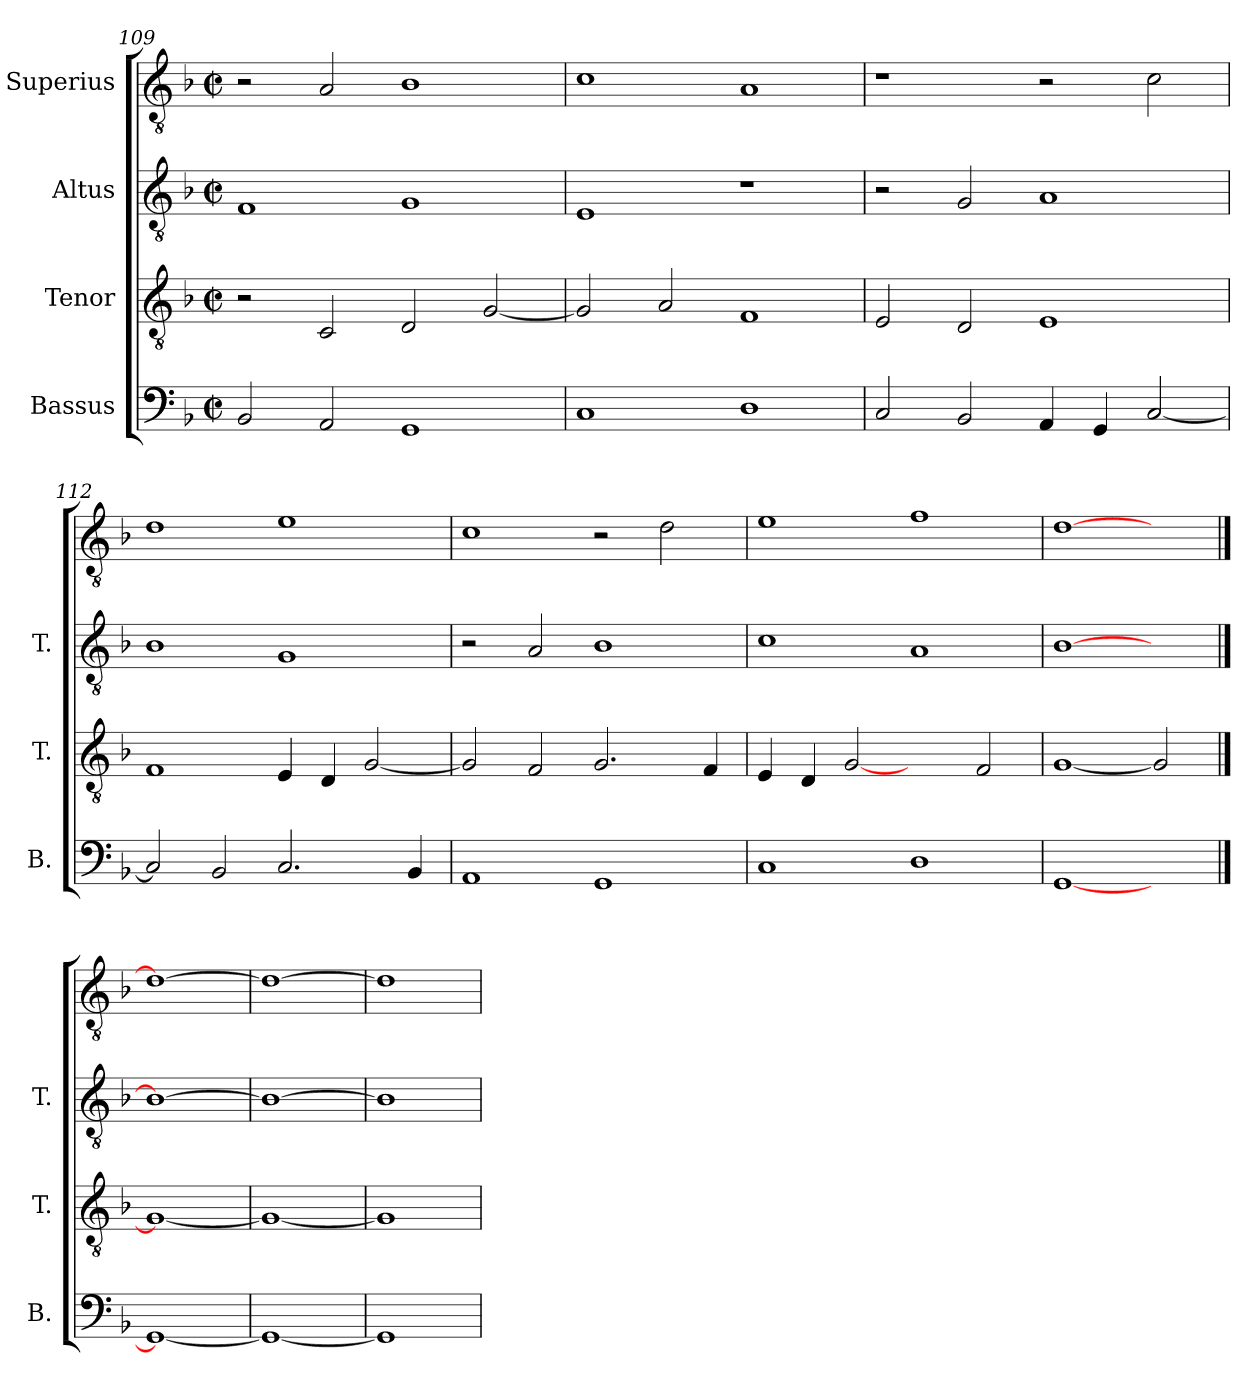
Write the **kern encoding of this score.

**kern	**kern	**kern	**kern
*part4	*part3	*part2	*part1
*staff4	*staff3	*staff2	*staff1
*I"Bassus	*I"Tenor	*I"Altus	*I"Superius
*I'B.	*I'T.	*I'T.	*
*clefF4	*clefGv2	*clefGv2	*clefGv2
*	*ITrd7c12	*ITrd7c12	*ITrd7c12
*k[b-]	*k[b-]	*k[b-]	*k[b-]
*F:	*F:	*F:	*F:
*M2/2	*M2/2	*M2/2	*M2/2
*met(c|)	*met(c|)	*met(c|)	*met(c|)
=109	=109	=109	=109
2BB-i/	2r	1FFi	2r
2AAi/	2CCi/	.	2AAi/
1GGi	2DDi/	1GGi	1BB-i
.	[<2GGi/	.	.
=110	=110	=110	=110
1Ci	2GGi/]	1EEi	1Ci
.	2AAi/	.	.
1Di	1FFi	1r	1AAi
!!LO:LB:g=z
=111	=111	=111	=111
2Ci/	2EEi/	2r	1r
2BB-i/	2DDi/	2GGi/	.
4AAi/	1EEi	1AAi	2r
4GGi/	.	.	.
[<2Ci/	.	.	2Ci\
=112	=112	=112	=112
2Ci/]	1FFi	1BB-i	1Di
2BB-i/	.	.	.
2.Ci/	4EEi/	1GGi	1Ei
.	4DDi/	.	.
.	[<2GGi/	.	.
4BB-i/	.	.	.
=113	=113	=113	=113
1AAi	2GGi/]	2r	1Ci
.	2FFi/	2AAi/	.
1GGi	2.GGi/	1BB-i	2r
.	.	.	2Di\
.	4FFi/	.	.
=114	=114	=114	=114
1Ci	4EEi/	1Ci	1Ei
.	4DDi/	.	.
.	[2GGi	.	.
1Di	2ryy	1AAi	1Fi
.	2FFi/	.	.
=115	=115	=115	=115
[1GGi	[1GGi	[1BB-i	[1Di
2ryy	2GGi]	2ryy	2ryy
==116	==116	==116	==116
1GGi_	1GGi_	1BB-i_	1Di_
=117	=117	=117	=117
1GGi_	1GGi_	1BB-i_	1Di_
=118	=118	=118	=118
1GGi]	1GGi]	1BB-i]	1Di]
=	=	=	=
*-	*-	*-	*-
